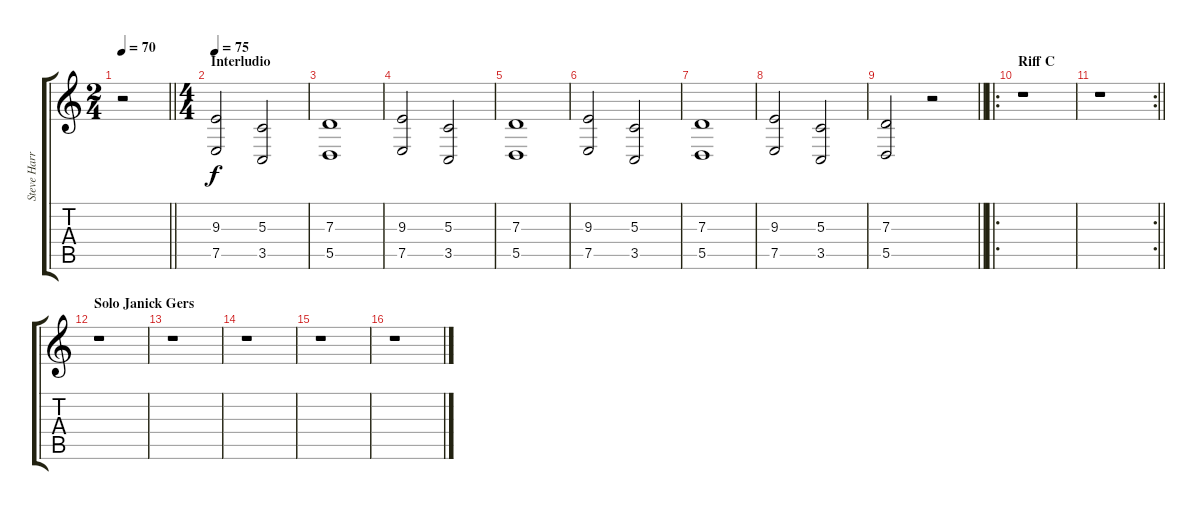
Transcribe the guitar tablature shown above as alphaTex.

\track ("Steve Harris (Teclado)" "Steve Harr") {instrument stringensemble1}
\staff {score tabs}
\tuning (E4 B3 G3 D3 A2 E2) {hide}
\ts (2 4)
\tempo 70
\clef g2
\barLineRight lightlight
\ks c
r.2{dy f} |
\ts (4 4)
\section ("" "Interludio")
\tempo 75
(9.3 7.5).2 (5.3 3.5).2 |
(7.3 5.5).1 |
(9.3 7.5).2 (5.3 3.5).2 |
(7.3 5.5).1 |
(9.3 7.5).2 (5.3 3.5).2 |
(7.3 5.5).1 |
(9.3 7.5).2 (5.3 3.5).2 |
\barLineRight lightlight
(7.3 5.5).2 r.2 |
\ro
\section ("" "Riff C")
r.1 |
\rc 2
\barLineRight lightlight
r.1 |
\section ("" "Solo Janick Gers")
r.1 |
r.1 |
r.1 |
r.1 |
r.1
